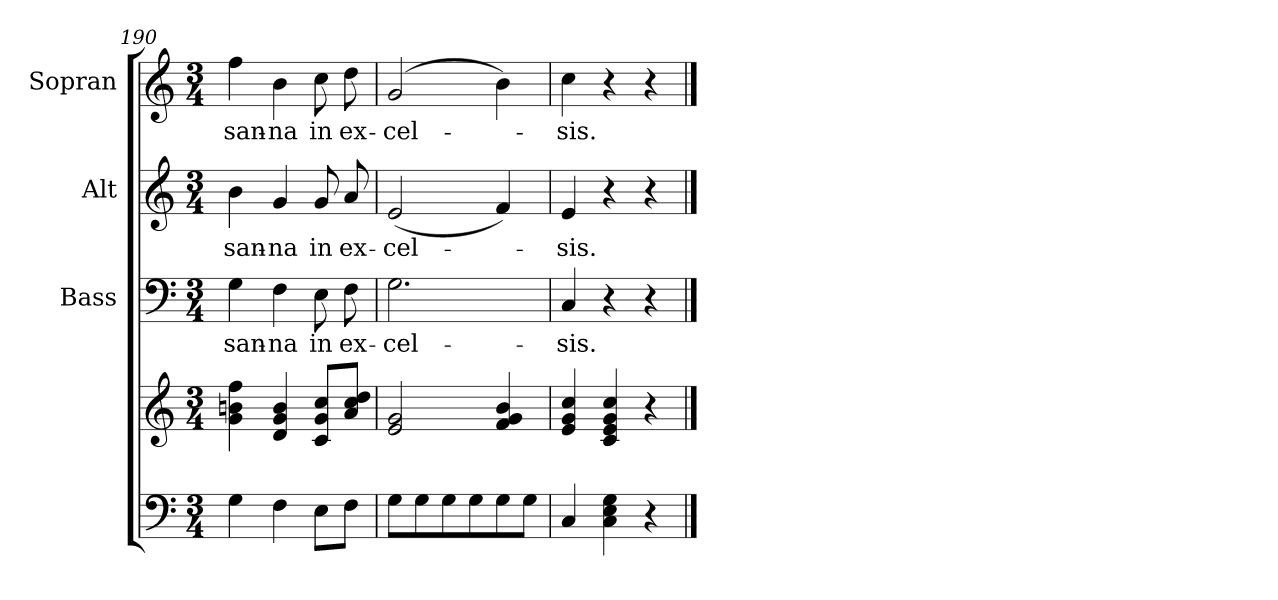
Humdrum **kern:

**kern	**kern	**kern	**text	**kern	**text	**kern	**text
*part4	*part4	*part3	*part3	*part2	*part2	*part1	*part1
*staff5	*staff4	*staff3	*staff3	*staff2	*staff2	*staff1	*staff1
*	*	*I"Bass	*	*I"Alt	*	*I"Sopran	*
*	*	*I'B.	*	*I'A.	*	*I'S.	*
*clefF4	*clefG2	*clefF4	*	*clefG2	*	*clefG2	*
*k[]	*k[]	*k[]	*	*k[]	*	*k[]	*
*C:	*C:	*C:	*	*C:	*	*C:	*
*M3/4	*M3/4	*M3/4	*	*M3/4	*	*M3/4	*
=190	=190	=190	=190	=190	=190	=190	=190
!	!	!	!LO:LY:b	!	!LO:LY:b	!	!LO:LY:b
4G\	4g\ 4bn\ 4ff\	4G\	-san-	4b\	-san-	4ff\	-san-
!	!	!	!LO:LY:b	!	!LO:LY:b	!	!LO:LY:b
4F\	4d/ 4g/ 4b/	4F\	-na	4g/	-na	4b\	-na
!	!	!	!LO:LY:b	!	!LO:LY:b	!	!LO:LY:b
8E\L	8c/ 8g/ 8cc/L	8E\	in	8g/	in	8cc\	in
!	!	!	!LO:LY:b	!	!LO:LY:b	!	!LO:LY:b
8F\J	8a/ 8cc/ 8dd/J	8F\	ex-	8a/	ex-	8dd\	ex-
=191	=191	=191	=191	=191	=191	=191	=191
!	!	!	!LO:LY:b	!	!LO:LY:b	!	!LO:LY:b
8G\L	2e/ 2g/	2.G\	-cel-	(<2e/	-cel-	(2g/	-cel-
8G\	.	.	.	.	.	.	.
8G\	.	.	.	.	.	.	.
8G\	.	.	.	.	.	.	.
8G\	4f/ 4g/ 4b/	.	.	4f/)	.	4b\)	.
8G\J	.	.	.	.	.	.	.
=192	=192	=192	=192	=192	=192	=192	=192
!	!	!	!LO:LY:b	!	!LO:LY:b	!	!LO:LY:b
4C/	4e/ 4g/ 4cc/	4C/	-sis.	4e/	-sis.	4cc\	-sis.
4C\ 4E\ 4G\	4c/ 4e/ 4g/ 4cc/	4r	.	4r	.	4r	.
4r	4r	4r	.	4r	.	4r	.
==	==	==	==	==	==	==	==
*-	*-	*-	*-	*-	*-	*-	*-
